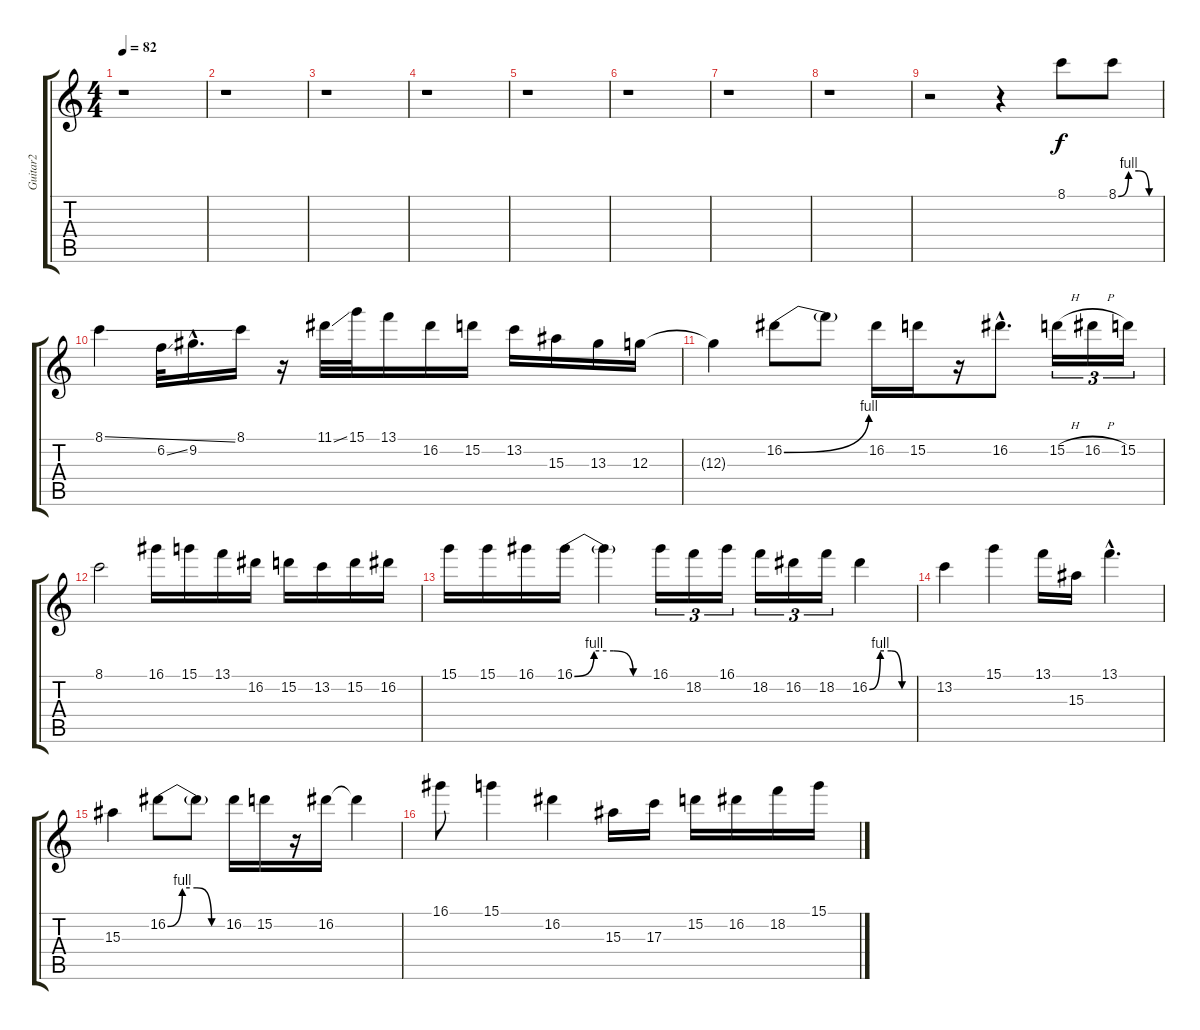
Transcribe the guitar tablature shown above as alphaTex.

\track ("Guitar2" "Guitar2") {instrument distortionguitar}
\staff {score tabs}
\tuning (E4 B3 G3 D3 A2 E2) {hide}
\ts (4 4)
\tempo 82
\clef g2
\ks c
r.1{dy f} |
r.1 |
r.1 |
r.1 |
r.1 |
r.1 |
r.1 |
r.1 |
r.2 r.4 8.1.8 8.1{be (custom 0 0 15 4 30 4 45 0 60 0)}.8 |
8.1{ss}.4 6.2{ss}.32 9.2{hac}.16{d} 8.1.16 r.16 11.1{ss}.32 15.1.32 13.1.16 16.2.16 15.2.16 13.2.16 15.3.16 13.3.16 12.3.16 |
12.3{t}.4 16.2{be (bend 0 0 60 4)}.8 16.2{t}.8 16.2.16 15.2.16 r.16 16.2{hac}.8{d} 15.2{h}.16{tu (3 2)} 16.2{h}.16{tu (3 2)} 15.2.16{tu (3 2)} |
8.1.2 16.1.16 15.1.16 13.1.16 16.2.16 15.2.16 13.2.16 15.2.16 16.2.16 |
15.1.16 15.1.16 16.1.16 16.1{be (custom 0 0 15 4 30 4 45 0 60 0)}.16 16.1{t}.4 16.1.16{tu (3 2)} 18.2.16{tu (3 2)} 16.1.16{tu (3 2)} 18.2.16{tu (3 2)} 16.2.16{tu (3 2)} 18.2.16{tu (3 2)} 16.2{be (custom 0 0 15 4 30 4 45 0 60 0)}.4 |
13.2.4 15.1.4 13.1.16 15.3.16 13.1{hac}.4{d} |
15.3.4 16.2{be (custom 0 0 15 4 30 4 45 0 60 0)}.8 16.2{t}.8 16.2.16 15.2.16 r.16 16.2.16 16.2{t}.4 |
16.1.8 15.1.4 16.2.4 15.3.16 17.3.16 15.2.16 16.2.16 18.2.16 15.1.16
